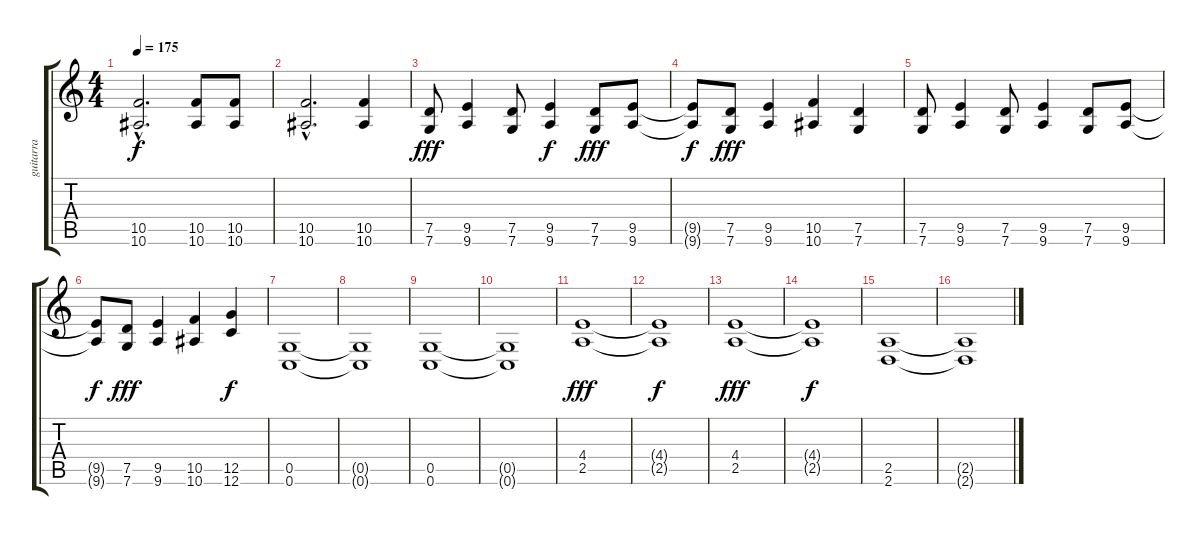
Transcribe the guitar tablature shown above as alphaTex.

\track ("guitarra" "guitarra") {instrument distortionguitar}
\staff {score tabs}
\tuning (D4 A3 F3 C3 G2 C2) {hide}
\ts (4 4)
\tempo 175
\clef g2
\ks c
(10.5{hac} 10.6{hac}).2{d dy f} (10.5 10.6).8 (10.5 10.6).8 |
(10.5{hac} 10.6{hac}).2{d} (10.5 10.6).4 |
(7.5 7.6).8{dy fff} (9.5 9.6).4 (7.5 7.6).8 (9.5 9.6).4{dy f} (7.5 7.6).8{dy fff} (9.5 9.6).8 |
(9.5{t} 9.6{t}).8{dy f} (7.5 7.6).8{dy fff} (9.5 9.6).4 (10.5 10.6).4 (7.5 7.6).4 |
(7.5 7.6).8 (9.5 9.6).4 (7.5 7.6).8 (9.5 9.6).4 (7.5 7.6).8 (9.5 9.6).8 |
(9.5{t} 9.6{t}).8{dy f} (7.5 7.6).8{dy fff} (9.5 9.6).4 (10.5 10.6).4 (12.5 12.6).4{dy f} |
(0.5 0.6).1 |
(0.5{t} 0.6{t}).1 |
(0.5 0.6).1 |
(0.5{t} 0.6{t}).1 |
(4.4 2.5).1{dy fff} |
(4.4{t} 2.5{t}).1{dy f} |
(4.4 2.5).1{dy fff} |
(4.4{t} 2.5{t}).1{dy f} |
(2.5 2.6).1 |
(2.5{t} 2.6{t}).1
